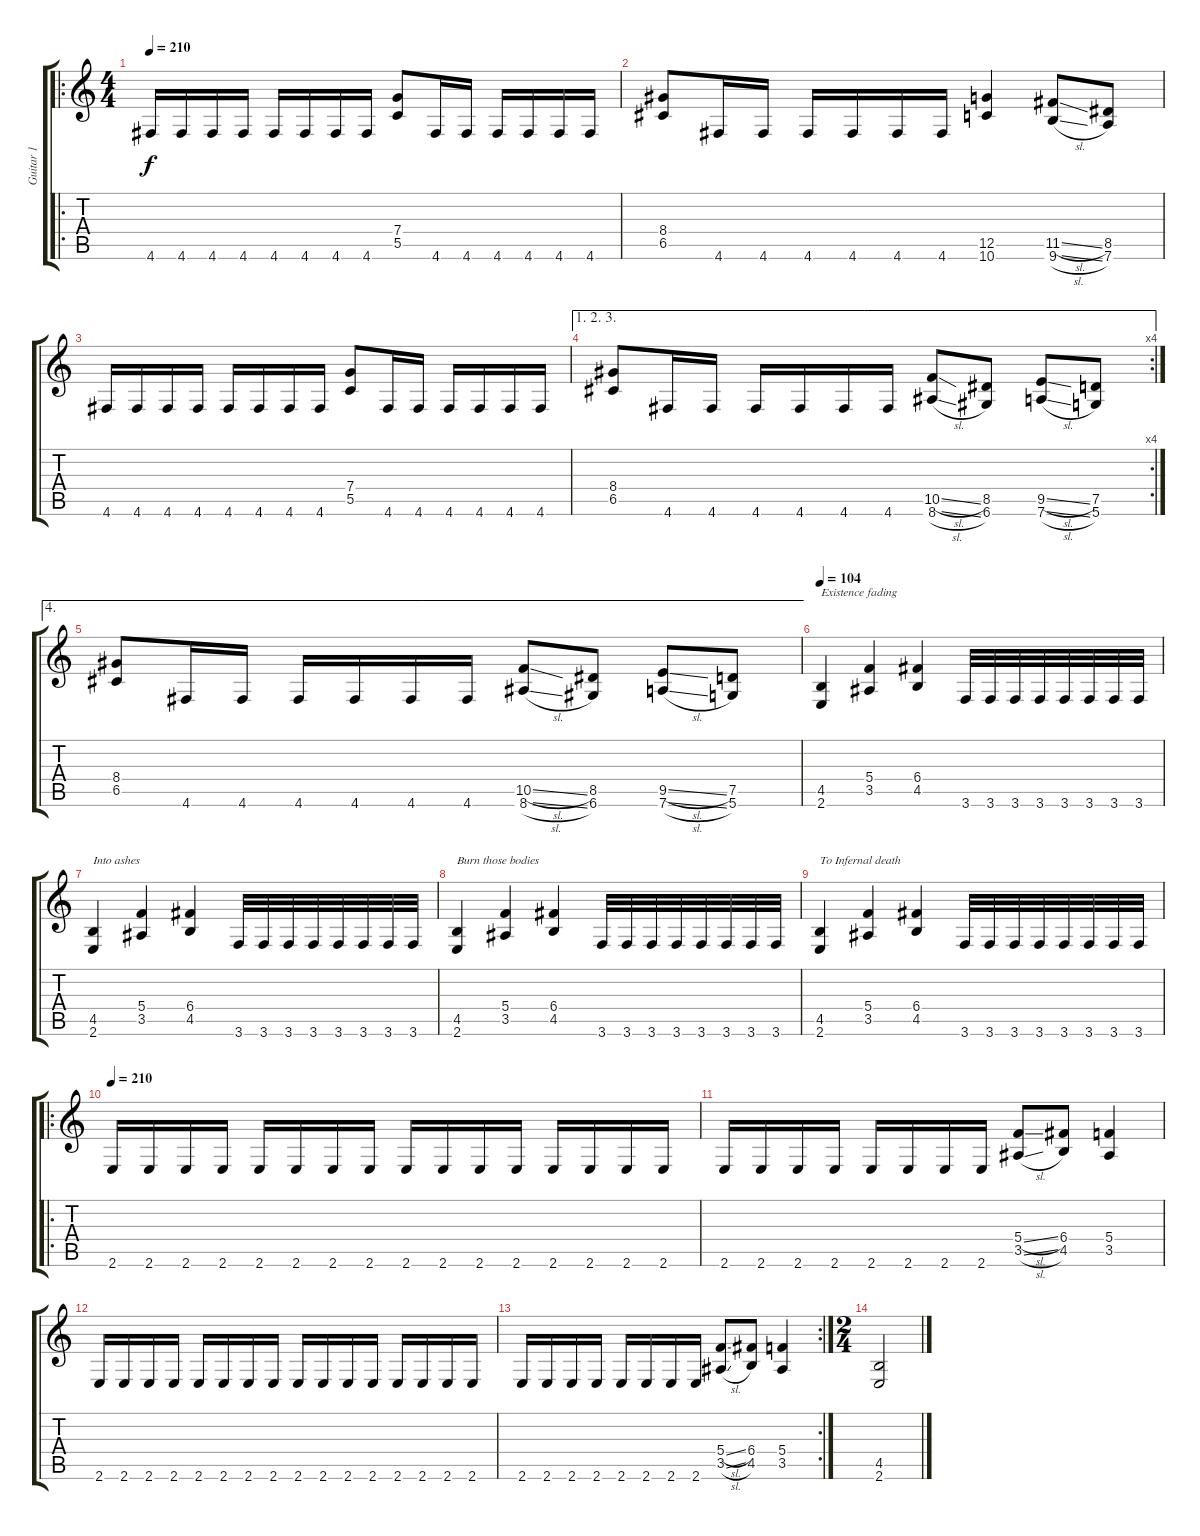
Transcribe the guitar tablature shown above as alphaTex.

\track ("Guitar 1" "Guitar 1") {instrument distortionguitar}
\staff {score tabs}
\tuning (D4 A3 F3 C3 G2 D2) {hide}
\ro
\ts (4 4)
\tempo 210
\clef g2
\ks c
4.6.16{dy f} 4.6.16 4.6.16 4.6.16 4.6.16 4.6.16 4.6.16 4.6.16 (7.4 5.5).8 4.6.16 4.6.16 4.6.16 4.6.16 4.6.16 4.6.16 |
(8.4 6.5).8 4.6.16 4.6.16 4.6.16 4.6.16 4.6.16 4.6.16 (12.5 10.6).4 (11.5{sl} 9.6{sl}).8 (8.5 7.6).8 |
4.6.16 4.6.16 4.6.16 4.6.16 4.6.16 4.6.16 4.6.16 4.6.16 (7.4 5.5).8 4.6.16 4.6.16 4.6.16 4.6.16 4.6.16 4.6.16 |
\ae (1 2 3)
\rc 4
(8.4 6.5).8 4.6.16 4.6.16 4.6.16 4.6.16 4.6.16 4.6.16 (10.5{sl} 8.6{sl}).8 (8.5 6.6).8 (9.5{sl} 7.6{sl}).8 (7.5 5.6).8 |
\ae 4
(8.4 6.5).8 4.6.16 4.6.16 4.6.16 4.6.16 4.6.16 4.6.16 (10.5{sl} 8.6{sl}).8 (8.5 6.6).8 (9.5{sl} 7.6{sl}).8 (7.5 5.6).8 |
\tempo 104
(4.5 2.6).4{txt "Existence fading"} (5.4 3.5).4 (6.4 4.5).4 3.6.32 3.6.32 3.6.32 3.6.32 3.6.32 3.6.32 3.6.32 3.6.32 |
(4.5 2.6).4{txt "Into ashes"} (5.4 3.5).4 (6.4 4.5).4 3.6.32 3.6.32 3.6.32 3.6.32 3.6.32 3.6.32 3.6.32 3.6.32 |
(4.5 2.6).4{txt "Burn those bodies"} (5.4 3.5).4 (6.4 4.5).4 3.6.32 3.6.32 3.6.32 3.6.32 3.6.32 3.6.32 3.6.32 3.6.32 |
(4.5 2.6).4{txt "To Infernal death"} (5.4 3.5).4 (6.4 4.5).4 3.6.32 3.6.32 3.6.32 3.6.32 3.6.32 3.6.32 3.6.32 3.6.32 |
\ro
\tempo 210
2.6.16 2.6.16 2.6.16 2.6.16 2.6.16 2.6.16 2.6.16 2.6.16 2.6.16 2.6.16 2.6.16 2.6.16 2.6.16 2.6.16 2.6.16 2.6.16 |
2.6.16 2.6.16 2.6.16 2.6.16 2.6.16 2.6.16 2.6.16 2.6.16 (5.4{sl} 3.5{sl}).8 (6.4 4.5).8 (5.4 3.5).4 |
2.6.16 2.6.16 2.6.16 2.6.16 2.6.16 2.6.16 2.6.16 2.6.16 2.6.16 2.6.16 2.6.16 2.6.16 2.6.16 2.6.16 2.6.16 2.6.16 |
\rc 2
2.6.16 2.6.16 2.6.16 2.6.16 2.6.16 2.6.16 2.6.16 2.6.16 (5.4{sl} 3.5{sl}).8 (6.4 4.5).8 (5.4 3.5).4 |
\ts (2 4)
(4.5 2.6).2
